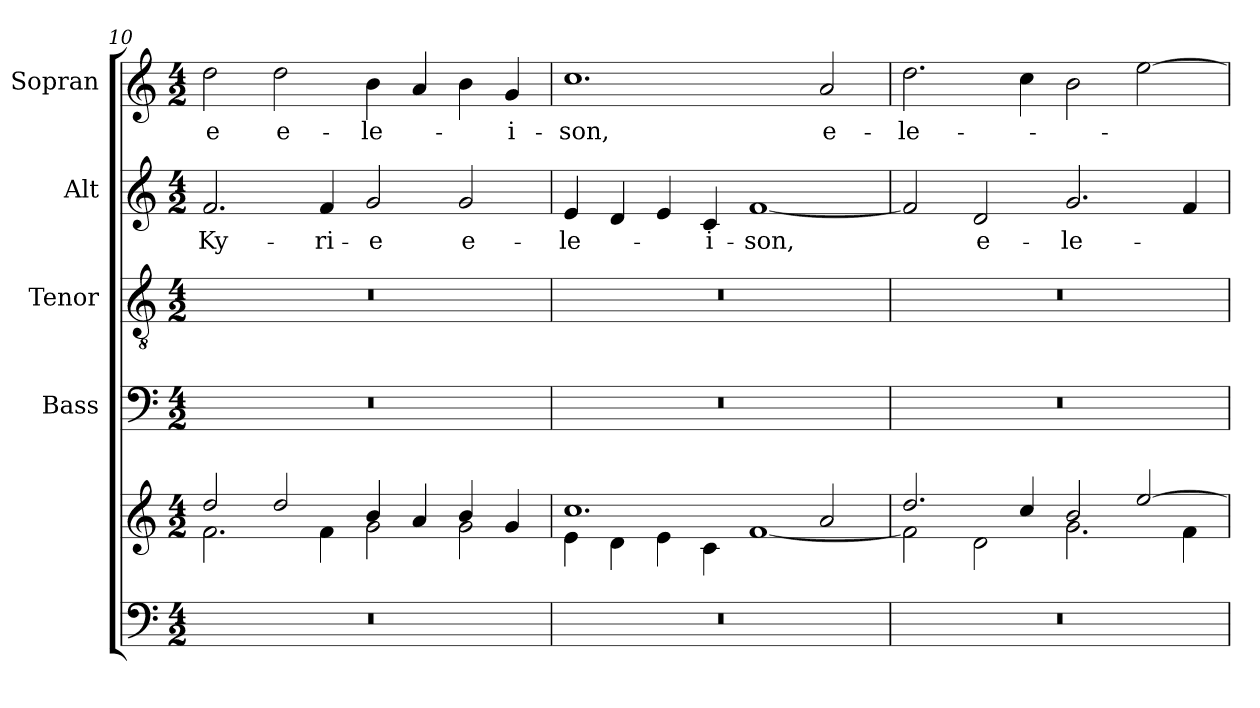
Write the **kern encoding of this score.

**kern	**kern	**kern	**kern	**kern	**text	**kern	**text
*part5	*part5	*part4	*part3	*part2	*part2	*part1	*part1
*staff6	*staff5	*staff4	*staff3	*staff2	*staff2	*staff1	*staff1
*	*	*I"Bass	*I"Tenor	*I"Alt	*	*I"Sopran	*
*	*	*I'B.	*I'T.	*I'A.	*	*I'S.	*
!!LO:PB:g=z
*clefF4	*clefG2	*clefF4	*clefGv2	*clefG2	*	*clefG2	*
*k[]	*k[]	*k[]	*k[]	*k[]	*	*k[]	*
*C:	*C:	*C:	*C:	*C:	*	*C:	*
*M4/2	*M4/2	*M4/2	*M4/2	*M4/2	*	*M4/2	*
=10	=10	=10	=10	=10	=10	=10	=10
*	*^	*	*	*	*	*	*
!	!	!	!	!	!	!LO:LY:b	!	!LO:LY:b
0r	2dd/	2.f\	0r	0r	2.f/	Ky-	2dd\	-e
!	!	!	!	!	!	!	!	!LO:LY:b
.	2dd/	.	.	.	.	.	2dd\	e-
!	!	!	!	!	!	!LO:LY:b	!	!
.	.	4f\	.	.	4f/	-ri-	.	.
!	!	!	!	!	!	!LO:LY:b	!	!LO:LY:b
.	4b/	2g\	.	.	2g/	-e	4b\	-le-
.	4a/	.	.	.	.	.	4a/	.
!	!	!	!	!	!	!LO:LY:b	!	!
.	4b/	2g\	.	.	2g/	e-	4b\	.
!	!	!	!	!	!	!	!	!LO:LY:b
.	4g/	.	.	.	.	.	4g/	-i-
=11	=11	=11	=11	=11	=11	=11	=11	=11
!	!	!	!	!	!	!LO:LY:b	!	!LO:LY:b
0r	1.cc	4e\	0r	0r	4e/	-le-	1.cc	-son,
.	.	4d\	.	.	4d/	.	.	.
.	.	4e\	.	.	4e/	.	.	.
!	!	!	!	!	!	!LO:LY:b	!	!
.	.	4c\	.	.	4c/	-i-	.	.
!	!	!	!	!	!	!LO:LY:b	!	!
.	.	[<1f	.	.	[1f	-son,	.	.
!	!	!	!	!	!	!	!	!LO:LY:b
.	2a/	.	.	.	.	.	2a/	e-
=12	=12	=12	=12	=12	=12	=12	=12	=12
!	!	!	!	!	!	!	!	!LO:LY:b
0r	2.dd/	2f\]	0r	0r	2f/]	.	2.dd\	-le-
!	!	!	!	!	!	!LO:LY:b	!	!
.	.	2d\	.	.	2d/	e-	.	.
.	4cc/	.	.	.	.	.	4cc\	.
!	!	!	!	!	!	!LO:LY:b	!	!
.	2b/	2.g\	.	.	2.g/	-le-	2b\	.
.	[>2ee/	.	.	.	.	.	[2ee\	.
.	.	4f\	.	.	4f/	.	.	.
*	*v	*v	*	*	*	*	*	*
=	=	=	=	=	=	=	=
*-	*-	*-	*-	*-	*-	*-	*-
